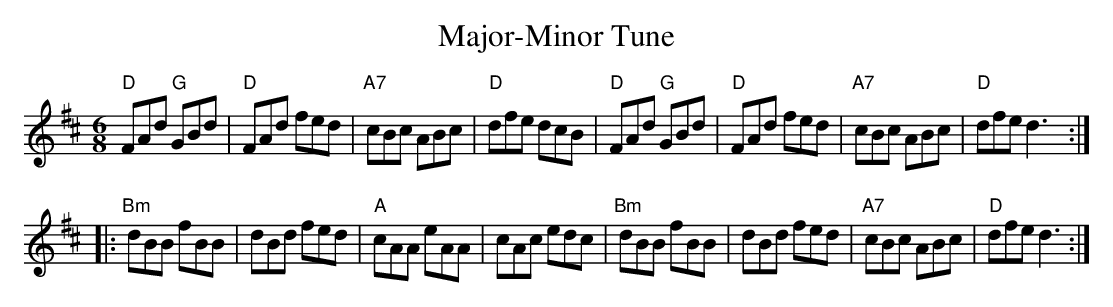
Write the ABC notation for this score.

X:1
T:Major-Minor Tune
M:6/8
K:D
"D"FAd "G"GBd|"D"FAd fed|"A7"cBc ABc|"D"dfe dcB|\
"D"FAd "G"GBd|"D"FAd fed|"A7"cBc ABc|"D"dfe d3::
"Bm"dBB fBB|dBd fed|"A"cAA eAA|cAc edc|\
"Bm"dBB fBB|dBd fed|"A7"cBc ABc|"D"dfe d3:|
